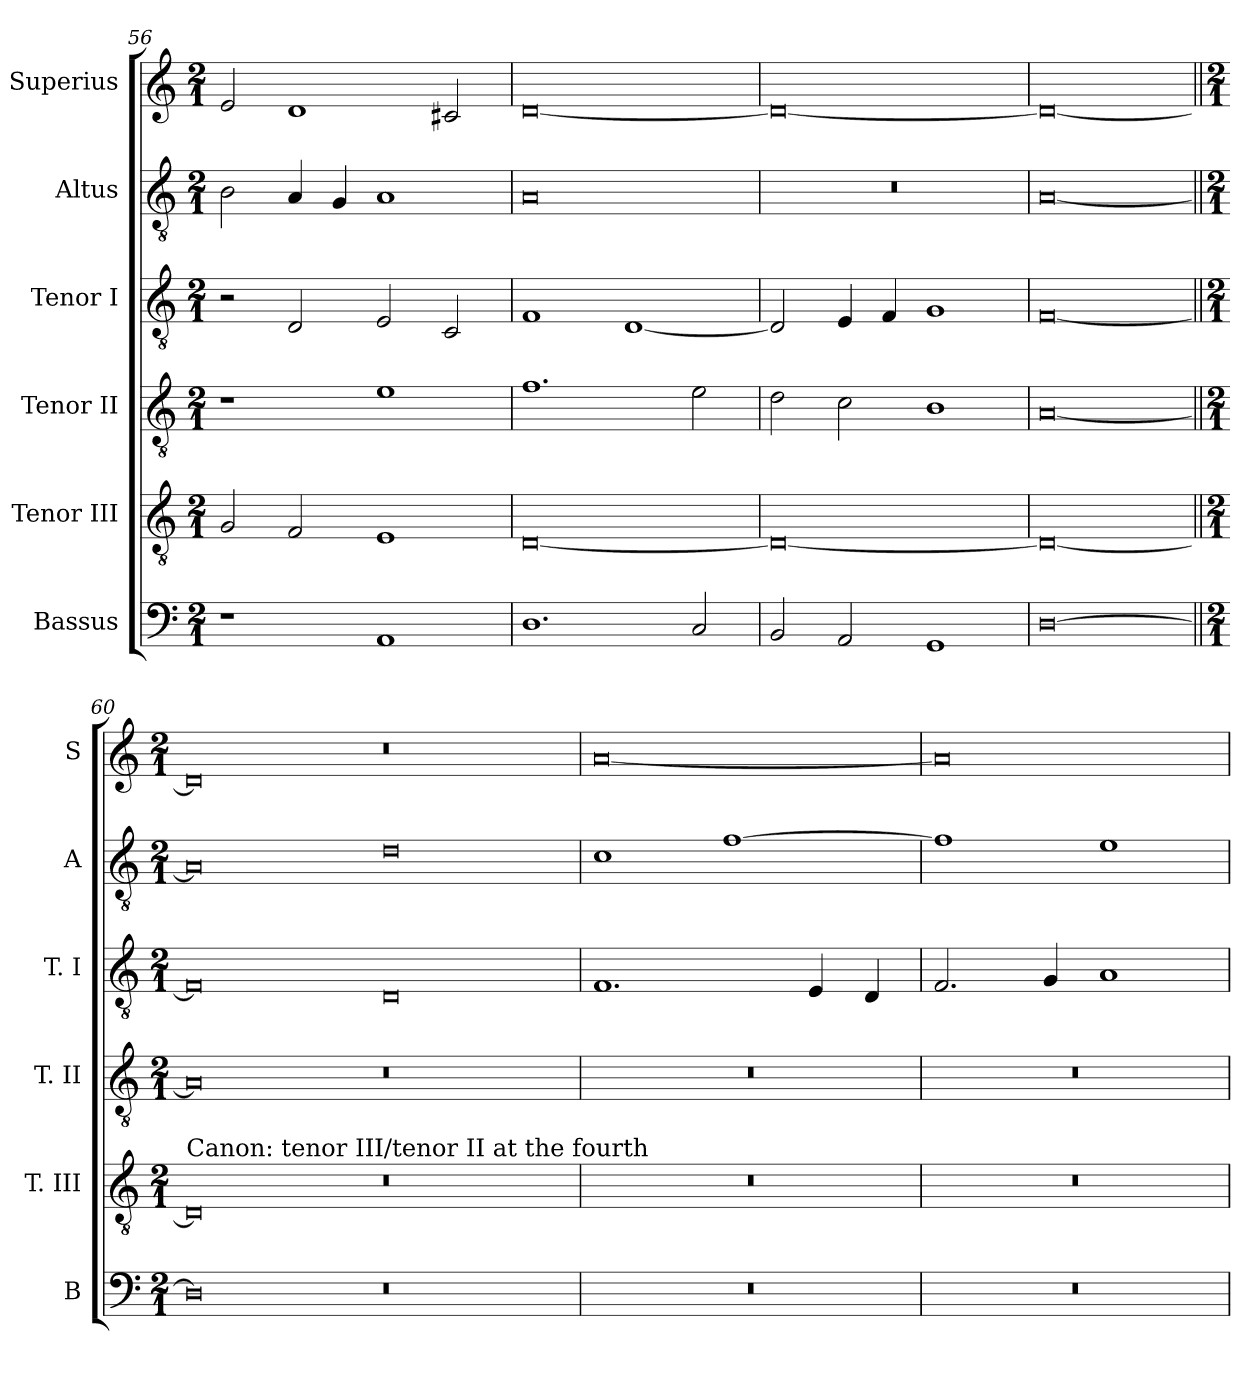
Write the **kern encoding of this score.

**kern	**kern	**kern	**kern	**kern	**kern
*part6	*part5	*part4	*part3	*part2	*part1
*staff6	*staff5	*staff4	*staff3	*staff2	*staff1
*I"Bassus	*I"Tenor III	*I"Tenor II	*I"Tenor I	*I"Altus	*I"Superius
*I'B	*I'T. III	*I'T. II	*I'T. I	*I'A	*I'S
*clefF4	*clefGv2	*clefGv2	*clefGv2	*clefGv2	*clefG2
*k[]	*k[]	*k[]	*k[]	*k[]	*k[]
*C:	*C:	*C:	*C:	*C:	*C:
*M2/1	*M2/1	*M2/1	*M2/1	*M2/1	*M2/1
=56	=56	=56	=56	=56	=56
1r	2G	1r	2r	2B	2e
.	2F	.	2D	4A	1d
.	.	.	.	4G	.
1AA	1E	1e	2E	1A	.
.	.	.	2C	.	2c#X
=57	=57	=57	=57	=57	=57
1.D	[0D	1.f	1F	0A	[0d
.	.	.	[1D	.	.
2C	.	2e	.	.	.
=58	=58	=58	=58	=58	=58
2BB	0D_	2d	2D]	0r	0d_
2AA	.	2c	4E	.	.
.	.	.	4F	.	.
1GG	.	1B	1G	.	.
=59	=59	=59	=59	=59	=59
[0D	0D_	[0A	[0F	[0A	0d_
=60||	=60||	=60||	=60||	=60||	=60||
*M2/1	*M2/1	*M2/1	*M2/1	*M2/1	*M2/1
!	!LO:TX:a:t=Canon&colon; tenor III/tenor II at the fourth	!	!	!	!
0D]	0D]	0A]	0F]	0A]	0d]
0r	0r	0r	0D	0d	0r
=61	=61	=61	=61	=61	=61
0r	0r	0r	1.F	1c	[0a
.	.	.	.	[1f	.
.	.	.	4E	.	.
.	.	.	4D	.	.
=62	=62	=62	=62	=62	=62
0r	0r	0r	2.F	1f]	0a]
.	.	.	4G	.	.
.	.	.	1A	1e	.
=	=	=	=	=	=
*-	*-	*-	*-	*-	*-
